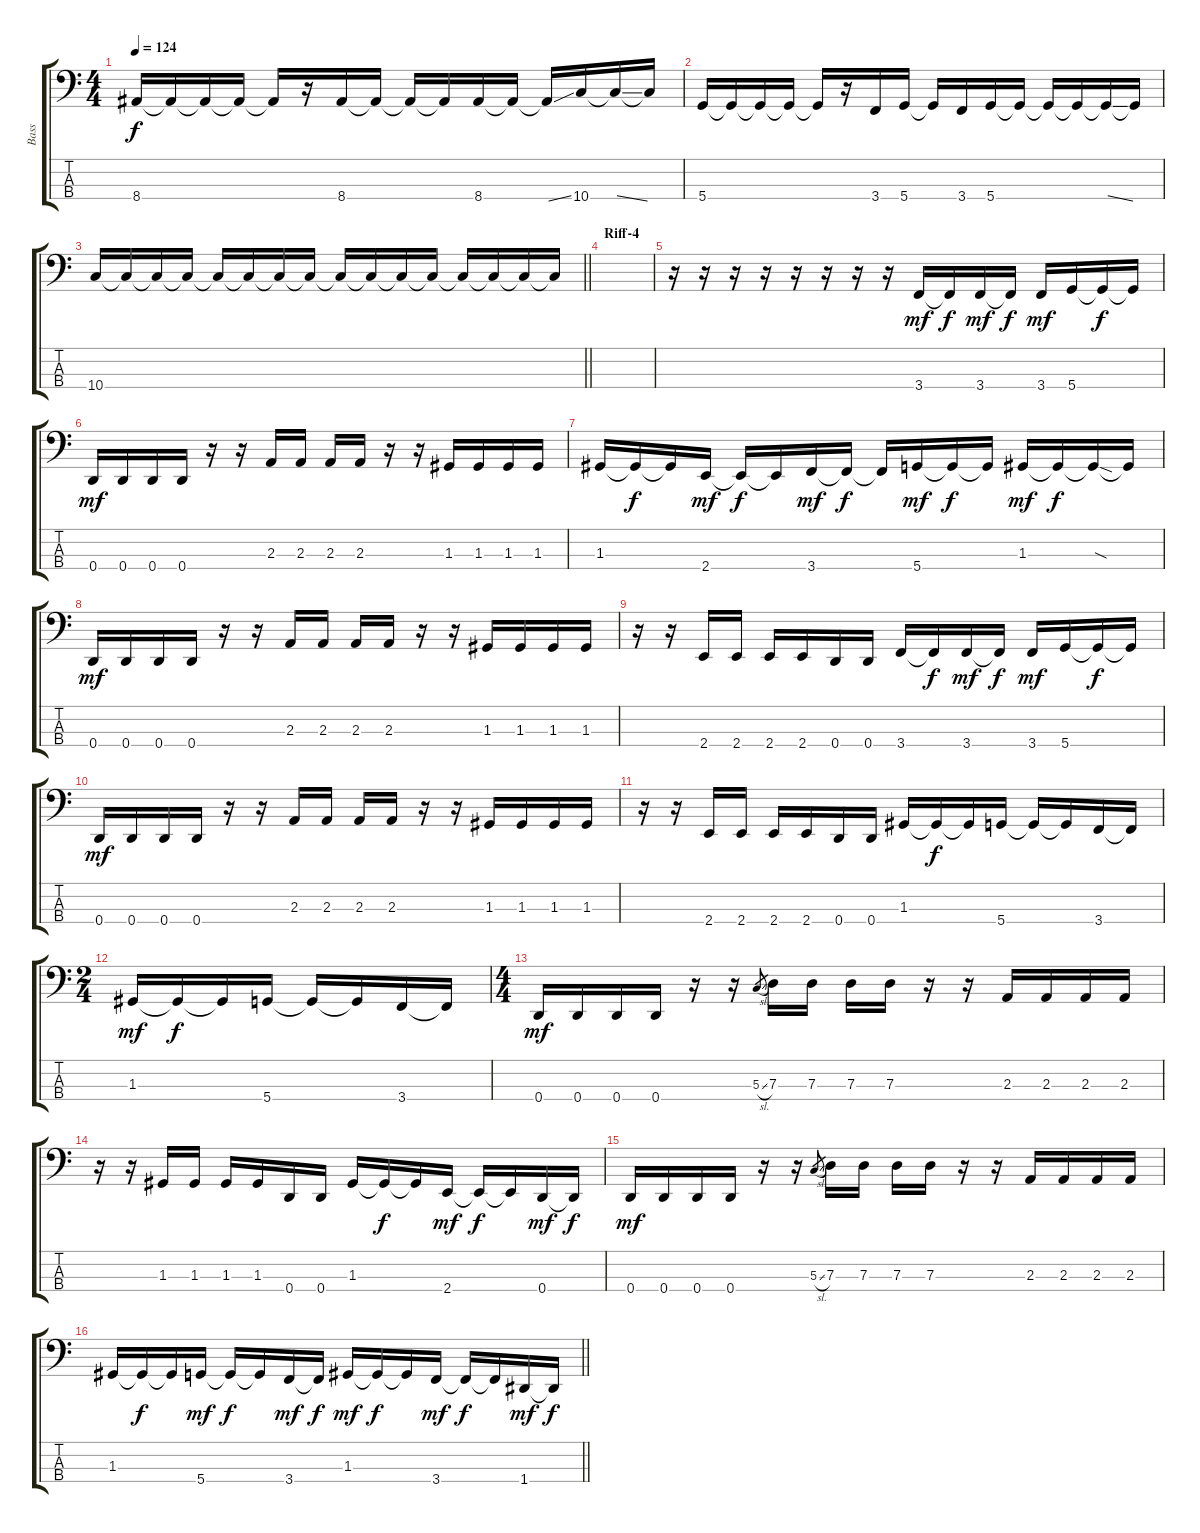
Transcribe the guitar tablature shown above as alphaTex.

\track ("Bass" "Bass") {instrument electricbassfinger}
\staff {score tabs}
\tuning (F2 C2 G1 D1) {hide}
\ts (4 4)
\tempo 124
\clef f4
\ks c
8.4.16{dy f} 8.4{t}.16 8.4{t}.16 8.4{t}.16 8.4{t}.16 r.16 8.4.16 8.4{t}.16 8.4{t}.16 8.4{t}.16 8.4.16 8.4{t}.16 8.4{ss t}.16 10.4.16 10.4{ss t}.16 10.4{t}.16 |
5.4.16 5.4{t}.16 5.4{t}.16 5.4{t}.16 5.4{t}.16 r.16 3.4.16 5.4.16 5.4{t}.16 3.4.16 5.4.16 5.4{t}.16 5.4{t}.16 5.4{t}.16 5.4{ss t}.16 5.4{t}.16 |
\barLineRight lightlight
10.4.16 10.4{t}.16 10.4{t}.16 10.4{t}.16 10.4{t}.16 10.4{t}.16 10.4{t}.16 10.4{t}.16 10.4{t}.16 10.4{t}.16 10.4{t}.16 10.4{t}.16 10.4{t}.16 10.4{t}.16 10.4{t}.16 10.4{t}.16 |
\section ("" "Riff-4")
|
r.16 r.16 r.16 r.16 r.16 r.16 r.16 r.16 3.4.16{dy mf} 3.4{t}.16{dy f} 3.4.16{dy mf} 3.4{t}.16{dy f} 3.4.16{dy mf} 5.4.16 5.4{t}.16{dy f} 5.4{t}.16 |
0.4.16{dy mf} 0.4.16 0.4.16 0.4.16 r.16 r.16 2.3.16 2.3.16 2.3.16 2.3.16 r.16 r.16 1.3.16 1.3.16 1.3.16 1.3.16 |
1.3.16 1.3{t}.16{dy f} 1.3{t}.16 2.4.16{dy mf} 2.4{t}.16{dy f} 2.4{t}.16 3.4.16{dy mf} 3.4{t}.16{dy f} 3.4{t}.16 5.4.16{dy mf} 5.4{t}.16{dy f} 5.4{t}.16 1.3.16{dy mf} 1.3{t}.16{dy f} 1.3{sod t}.16 1.3{t}.16 |
0.4.16{dy mf} 0.4.16 0.4.16 0.4.16 r.16 r.16 2.3.16 2.3.16 2.3.16 2.3.16 r.16 r.16 1.3.16 1.3.16 1.3.16 1.3.16 |
r.16 r.16 2.4.16 2.4.16 2.4.16 2.4.16 0.4.16 0.4.16 3.4.16 3.4{t}.16{dy f} 3.4.16{dy mf} 3.4{t}.16{dy f} 3.4.16{dy mf} 5.4.16 5.4{t}.16{dy f} 5.4{t}.16 |
0.4.16{dy mf} 0.4.16 0.4.16 0.4.16 r.16 r.16 2.3.16 2.3.16 2.3.16 2.3.16 r.16 r.16 1.3.16 1.3.16 1.3.16 1.3.16 |
r.16 r.16 2.4.16 2.4.16 2.4.16 2.4.16 0.4.16 0.4.16 1.3.16 1.3{t}.16{dy f} 1.3{t}.16 5.4.16 5.4{t}.16 5.4{t}.16 3.4.16 3.4{t}.16 |
\ts (2 4)
1.3.16{dy mf} 1.3{t}.16{dy f} 1.3{t}.16 5.4.16 5.4{t}.16 5.4{t}.16 3.4.16 3.4{t}.16 |
\ts (4 4)
0.4.16{dy mf} 0.4.16 0.4.16 0.4.16 r.16 r.16 5.3{sl}.8{gr} 7.3.16 7.3.16 7.3.16 7.3.16 r.16 r.16 2.3.16 2.3.16 2.3.16 2.3.16 |
r.16 r.16 1.3.16 1.3.16 1.3.16 1.3.16 0.4.16 0.4.16 1.3.16 1.3{t}.16{dy f} 1.3{t}.16 2.4.16{dy mf} 2.4{t}.16{dy f} 2.4{t}.16 0.4.16{dy mf} 0.4{t}.16{dy f} |
0.4.16{dy mf} 0.4.16 0.4.16 0.4.16 r.16 r.16 5.3{sl}.8{gr} 7.3.16 7.3.16 7.3.16 7.3.16 r.16 r.16 2.3.16 2.3.16 2.3.16 2.3.16 |
\barLineRight lightlight
1.3.16 1.3{t}.16{dy f} 1.3{t}.16 5.4.16{dy mf} 5.4{t}.16{dy f} 5.4{t}.16 3.4.16{dy mf} 3.4{t}.16{dy f} 1.3.16{dy mf} 1.3{t}.16{dy f} 1.3{t}.16 3.4.16{dy mf} 3.4{t}.16{dy f} 3.4{t}.16 1.4.16{dy mf} 1.4{t}.16{dy f}
